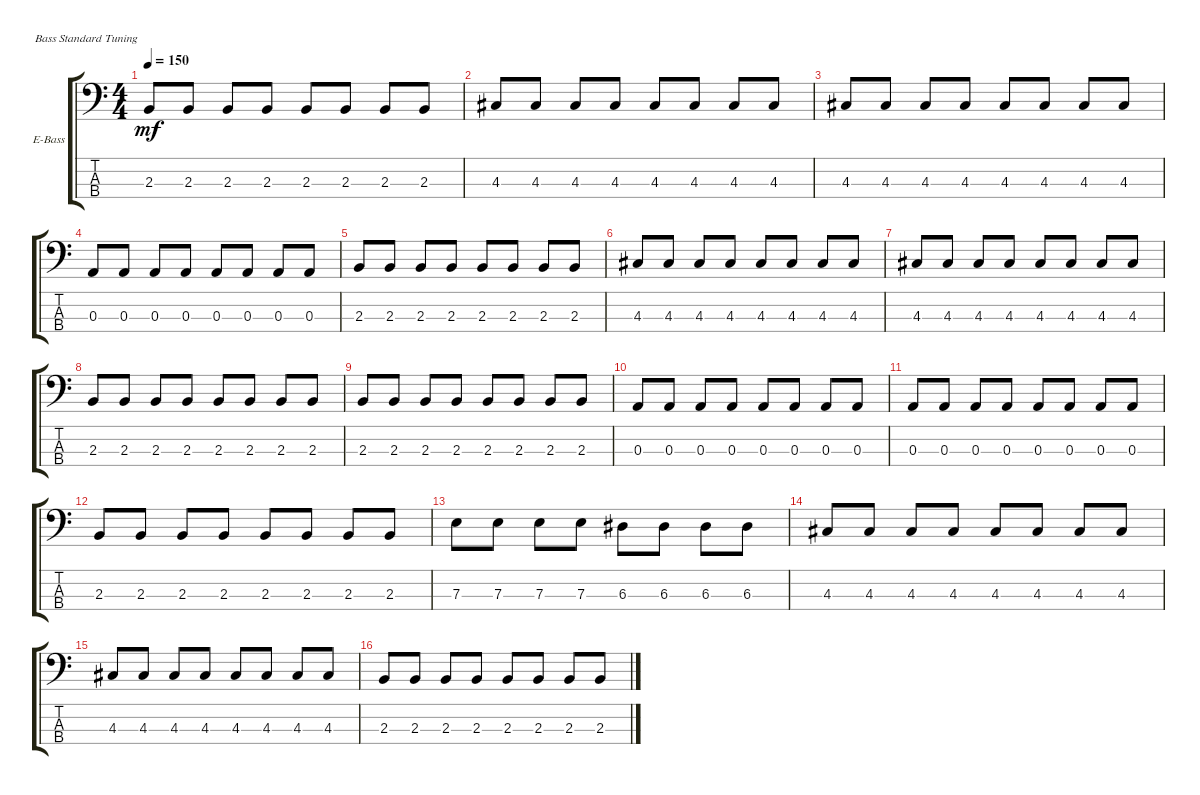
\bracketExtendMode groupsimilarinstruments
\firstSystemTrackNameOrientation horizontal
\otherSystemsTrackNameOrientation horizontal
\track ("Electric Bass" "E-Bass") {instrument electricbassfinger}
\staff {score tabs}
\tuning (G2 D2 A1 E1)
\ts (4 4)
\tempo 150
\clef f4
\ks c
2.3.8{dy mf} 2.3.8 2.3.8 2.3.8 2.3.8 2.3.8 2.3.8 2.3.8 |
4.3.8 4.3.8 4.3.8 4.3.8 4.3.8 4.3.8 4.3.8 4.3.8 |
4.3.8 4.3.8 4.3.8 4.3.8 4.3.8 4.3.8 4.3.8 4.3.8 |
0.3.8 0.3.8 0.3.8 0.3.8 0.3.8 0.3.8 0.3.8 0.3.8 |
2.3.8 2.3.8 2.3.8 2.3.8 2.3.8 2.3.8 2.3.8 2.3.8 |
4.3.8 4.3.8 4.3.8 4.3.8 4.3.8 4.3.8 4.3.8 4.3.8 |
4.3.8 4.3.8 4.3.8 4.3.8 4.3.8 4.3.8 4.3.8 4.3.8 |
2.3.8 2.3.8 2.3.8 2.3.8 2.3.8 2.3.8 2.3.8 2.3.8 |
2.3.8 2.3.8 2.3.8 2.3.8 2.3.8 2.3.8 2.3.8 2.3.8 |
0.3.8 0.3.8 0.3.8 0.3.8 0.3.8 0.3.8 0.3.8 0.3.8 |
0.3.8 0.3.8 0.3.8 0.3.8 0.3.8 0.3.8 0.3.8 0.3.8 |
2.3.8 2.3.8 2.3.8 2.3.8 2.3.8 2.3.8 2.3.8 2.3.8 |
7.3.8 7.3.8 7.3.8 7.3.8 6.3.8 6.3.8 6.3.8 6.3.8 |
4.3.8 4.3.8 4.3.8 4.3.8 4.3.8 4.3.8 4.3.8 4.3.8 |
4.3.8 4.3.8 4.3.8 4.3.8 4.3.8 4.3.8 4.3.8 4.3.8 |
2.3.8 2.3.8 2.3.8 2.3.8 2.3.8 2.3.8 2.3.8 2.3.8
